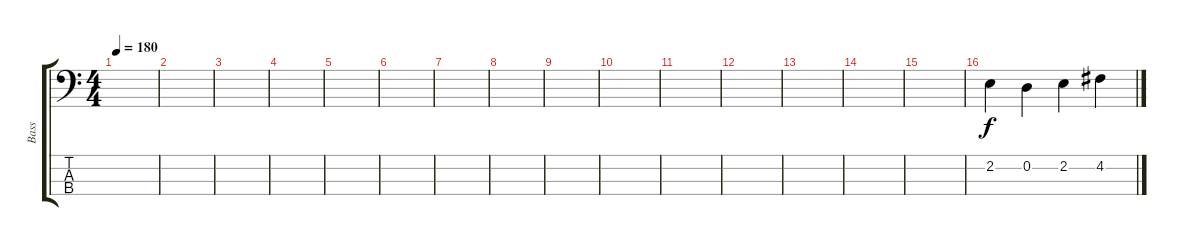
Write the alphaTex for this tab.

\track ("Bass" "Bass") {instrument acousticbass}
\staff {score tabs}
\tuning (G2 D2 A1 E1) {hide}
\ts (4 4)
\tempo 180
\clef f4
\ks c
|
|
|
|
|
|
|
|
|
|
|
|
|
|
|
2.2.4 0.2.4 2.2.4 4.2.4
